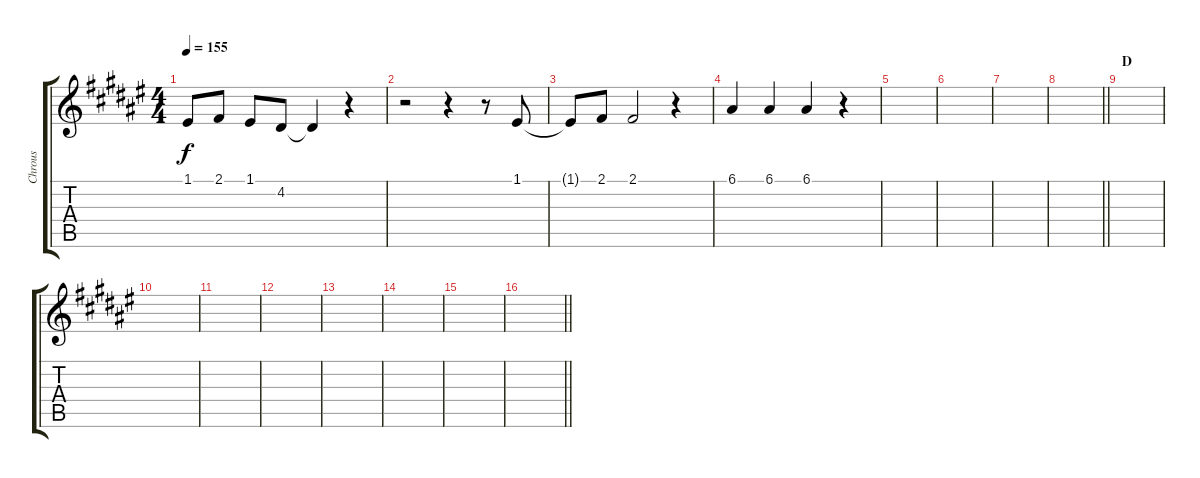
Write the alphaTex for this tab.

\track ("Chrous" "Chrous") {instrument sopranosax}
\staff {score tabs}
\tuning (E4 B3 G3 D3 A2 E2) {hide}
\ts (4 4)
\tempo 155
\clef g2
\ks f#
1.1{t}.8{dy f} 2.1.8 1.1.8 4.2.8 4.2{t}.4 r.4 |
r.2 r.4 r.8 1.1.8 |
1.1{t}.8 2.1.8 2.1.2 r.4 |
6.1.4 6.1.4 6.1.4 r.4 |
|
|
|
\barLineRight lightlight
|
\section ("" "D")
|
|
|
|
|
|
|
\barLineRight lightlight
